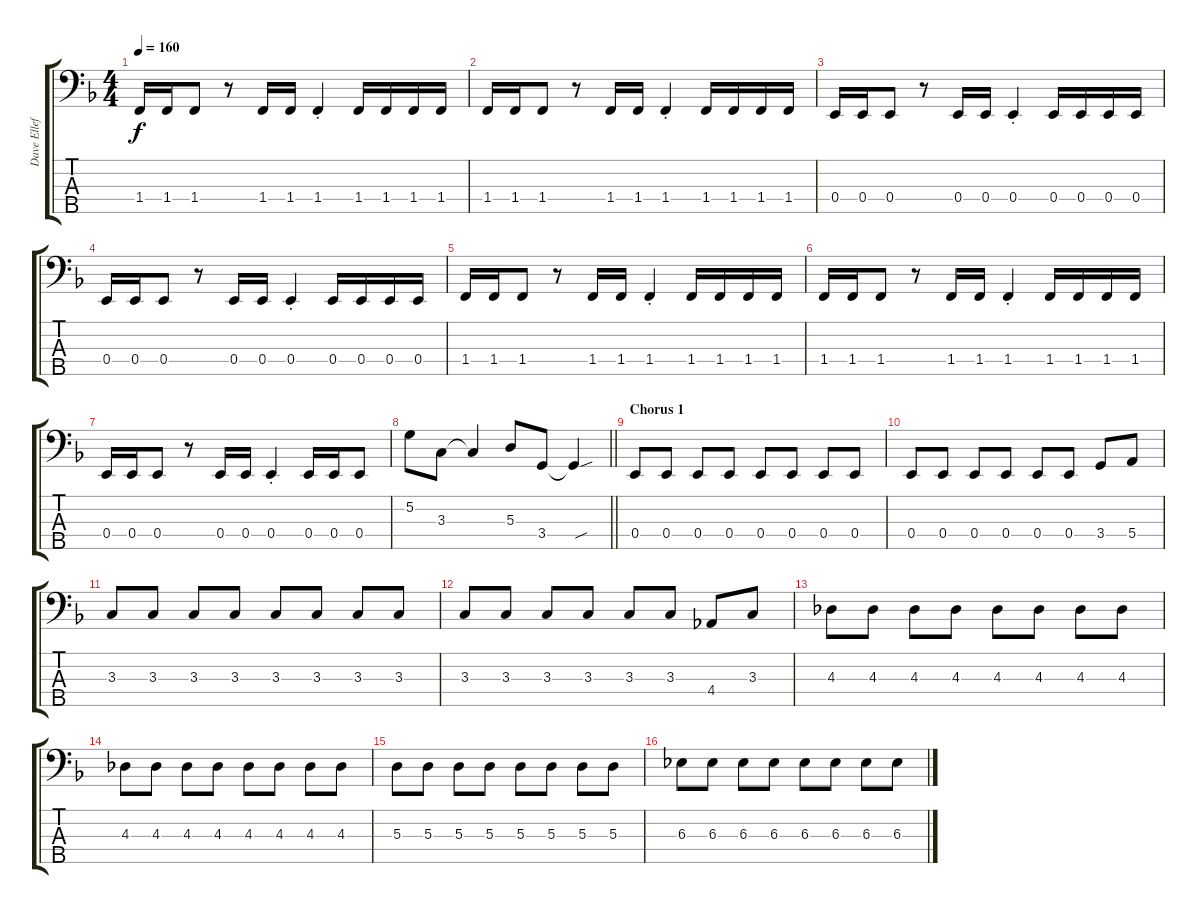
\track ("Dave Ellefson - Bass" "Dave Ellef") {instrument electricbassfinger}
\staff {score tabs}
\tuning (G2 D2 A1 E1 B0) {hide}
\ts (4 4)
\tempo 160
\clef f4
\ks f
1.4.16{dy f} 1.4.16 1.4.8 r.8 1.4.16 1.4.16 1.4{st}.4 1.4.16 1.4.16 1.4.16 1.4.16 |
1.4.16 1.4.16 1.4.8 r.8 1.4.16 1.4.16 1.4{st}.4 1.4.16 1.4.16 1.4.16 1.4.16 |
0.4.16 0.4.16 0.4.8 r.8 0.4.16 0.4.16 0.4{st}.4 0.4.16 0.4.16 0.4.16 0.4.16 |
0.4.16 0.4.16 0.4.8 r.8 0.4.16 0.4.16 0.4{st}.4 0.4.16 0.4.16 0.4.16 0.4.16 |
1.4.16 1.4.16 1.4.8 r.8 1.4.16 1.4.16 1.4{st}.4 1.4.16 1.4.16 1.4.16 1.4.16 |
1.4.16 1.4.16 1.4.8 r.8 1.4.16 1.4.16 1.4{st}.4 1.4.16 1.4.16 1.4.16 1.4.16 |
0.4.16 0.4.16 0.4.8 r.8 0.4.16 0.4.16 0.4{st}.4 0.4.16 0.4.16 0.4.8 |
\barLineRight lightlight
5.2.8 3.3.8 3.3{t}.4 5.3.8 3.4.8 3.4{sou t}.4 |
\section ("" "Chorus 1")
0.4.8 0.4.8 0.4.8 0.4.8 0.4.8 0.4.8 0.4.8 0.4.8 |
0.4.8 0.4.8 0.4.8 0.4.8 0.4.8 0.4.8 3.4.8 5.4.8 |
3.3.8 3.3.8 3.3.8 3.3.8 3.3.8 3.3.8 3.3.8 3.3.8 |
3.3.8 3.3.8 3.3.8 3.3.8 3.3.8 3.3.8 4.4.8 3.3.8 |
4.3.8 4.3.8 4.3.8 4.3.8 4.3.8 4.3.8 4.3.8 4.3.8 |
4.3.8 4.3.8 4.3.8 4.3.8 4.3.8 4.3.8 4.3.8 4.3.8 |
5.3.8 5.3.8 5.3.8 5.3.8 5.3.8 5.3.8 5.3.8 5.3.8 |
6.3.8 6.3.8 6.3.8 6.3.8 6.3.8 6.3.8 6.3.8 6.3.8
